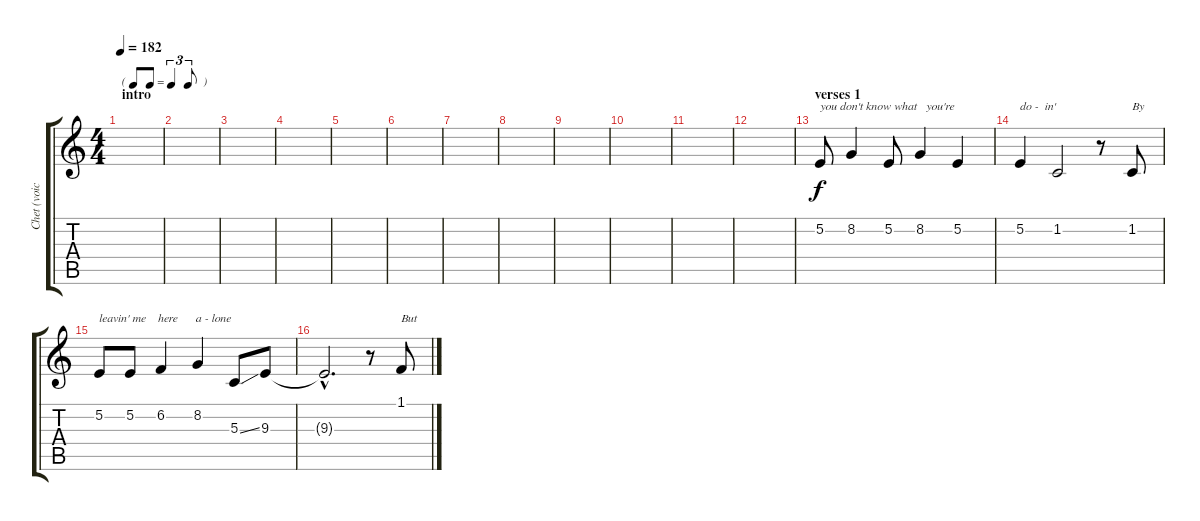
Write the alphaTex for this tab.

\track ("Chet (voice) + lyrics" "Chet (voic") {instrument panflute}
\staff {score tabs}
\tuning (E4 B3 G3 D3 A2 E2) {hide}
\ts (4 4)
\tf triplet8th
\section ("" "intro")
\tempo 182
\clef g2
\ks c
|
|
|
|
|
|
|
|
|
|
|
|
\section ("" "verses 1")
5.2.8{txt "you don't know what   you're"} 8.2.4 5.2.8 8.2.4 5.2.4 |
5.2.4{txt "do -  in'"} 1.2.2 r.8 1.2.8{txt "By"} |
5.2.8{txt "leavin' me    here      a - lone   "} 5.2.8 6.2.4 8.2.4 5.3{ss}.8 9.3.8 |
9.3{hac t}.2{d} r.8 1.1{ss}.8{txt "But"}
